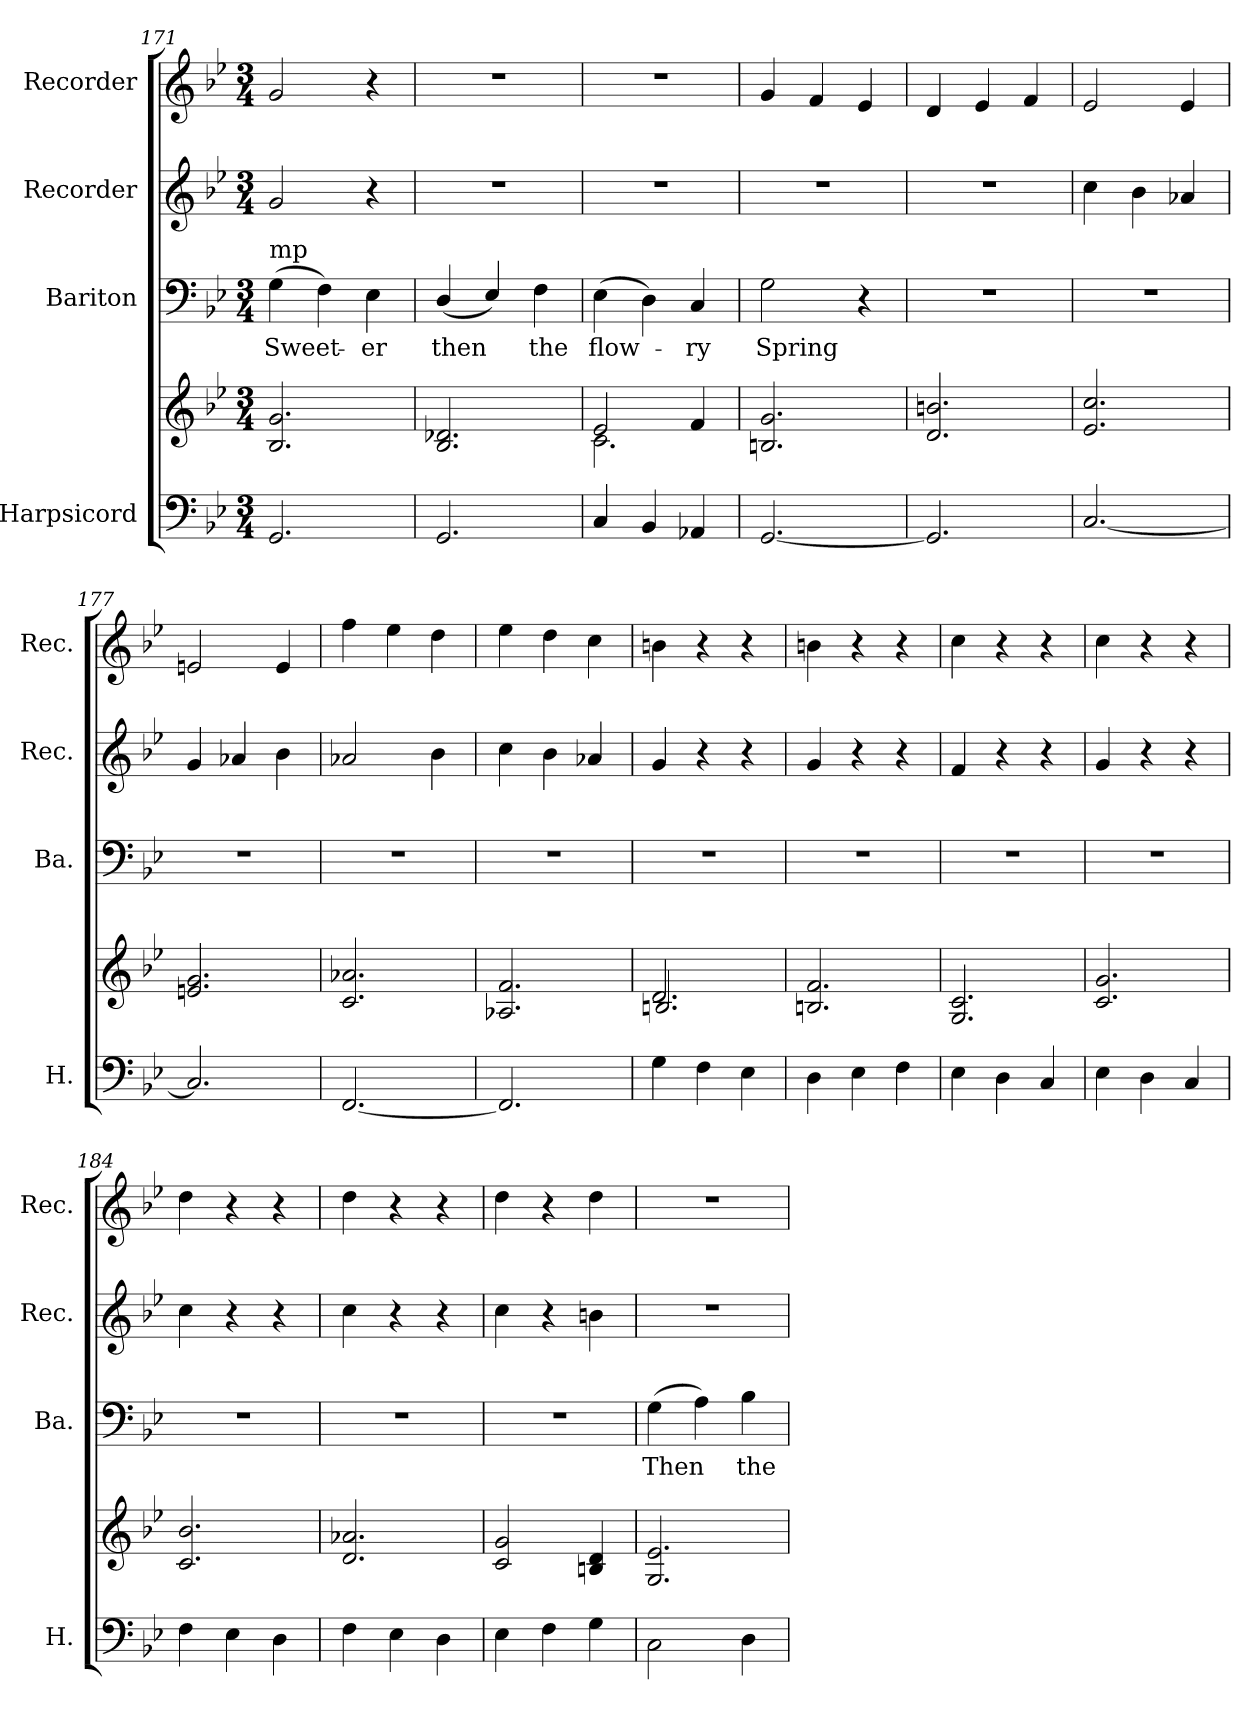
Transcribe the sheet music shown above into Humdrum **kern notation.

**kern	**kern	**kern	**text	**kern	**kern
*part4	*part4	*part3	*part3	*part2	*part1
*staff5	*staff4	*staff3	*staff3	*staff2	*staff1
*I"Harpsicord	*	*I"Bariton	*	*I"Recorder	*I"Recorder
*I'H.	*	*I'Ba.	*	*I'Rec.	*I'Rec.
*clefF4	*clefG2	*clefF4	*	*clefG2	*clefG2
*k[b-e-]	*k[b-e-]	*k[b-e-]	*	*k[b-e-]	*k[b-e-]
*M3/4	*M3/4	*M3/4	*	*M3/4	*M3/4
=171	=171	=171	=171	=171	=171
*^	*	*	*	*	*
!	!	!	!LO:TX:a:t=mp	!	!	!
!	!	!	!	!LO:LY:b	!	!
2.ryy	2.GG/	2.B-/ 2.g/	(>4G\	Sweet-	2g/	2g/
.	.	.	4F\)	.	.	.
!	!	!	!	!LO:LY:b	!	!
.	.	.	4E-\	-er	4r	4r
=172	=172	=172	=172	=172	=172	=172
!	!	!	!	!LO:LY:b	!	!
2.ryy	2.GG/	2.B-/ 2.d-X/	(<4D/	then	2.r	2.r
.	.	.	4E-/)	.	.	.
!	!	!	!	!LO:LY:b	!	!
.	.	.	4F\	the	.	.
=173	=173	=173	=173	=173	=173	=173
*	*	*^	*	*	*	*
!	!	!	!	!	!LO:LY:b	!	!
2.ryy	4C/	2e-/	2.c\	(>4E-\	flow--	2.r	2.r
.	4BB-/	.	.	4D\)	.	.	.
!	!	!	!	!	!LO:LY:b	!	!
.	4AA-X/	4f/	.	4C/	-ry	.	.
*	*	*v	*v	*	*	*	*
!!LO:LB:g=z
=174	=174	=174	=174	=174	=174	=174
!	!	!	!	!LO:LY:b	!	!
2.ryy	[2.GG/	2.Bn/ 2.g/	2G\	Spring	2.r	4g/
.	.	.	.	.	.	4f/
.	.	.	4r	.	.	4e-/
=175	=175	=175	=175	=175	=175	=175
2.ryy	2.GG/]	2.d/ 2.bn/	2.r	.	2.r	4d/
.	.	.	.	.	.	4e-/
.	.	.	.	.	.	4f/
=176	=176	=176	=176	=176	=176	=176
2.ryy	[2.C/	2.e-/ 2.cc/	2.r	.	4cc\	2e-/
.	.	.	.	.	4b-\	.
.	.	.	.	.	4a-X/	4e-/
=177	=177	=177	=177	=177	=177	=177
2.ryy	2.C/]	2.en/ 2.g/	2.r	.	4g/	2en/
.	.	.	.	.	4a-X/	.
.	.	.	.	.	4b-\	4e/
=178	=178	=178	=178	=178	=178	=178
2.ryy	[2.FF/	2.c/ 2.a-X/	2.r	.	2a-X/	4ff\
.	.	.	.	.	.	4ee-\
.	.	.	.	.	4b-\	4dd\
=179	=179	=179	=179	=179	=179	=179
2.ryy	2.FF/]	2.A-X/ 2.f/	2.r	.	4cc\	4ee-\
.	.	.	.	.	4b-\	4dd\
.	.	.	.	.	4a-X/	4cc\
!!LO:PB:g=z
=180	=180	=180	=180	=180	=180	=180
*	*	*^	*	*	*	*
2.ryy	4G\	2.d/	2.Bn/	2.r	.	4g/	4bn\
.	4F\	.	.	.	.	4r	4r
.	4E-\	.	.	.	.	4r	4r
*	*	*v	*v	*	*	*	*
=181	=181	=181	=181	=181	=181	=181
2.ryy	4D\	2.Bn/ 2.f/	2.r	.	4g/	4bn\
.	4E-\	.	.	.	4r	4r
.	4F\	.	.	.	4r	4r
=182	=182	=182	=182	=182	=182	=182
2.ryy	4E-\	2.G/ 2.c/	2.r	.	4f/	4cc\
.	4D\	.	.	.	4r	4r
.	4C/	.	.	.	4r	4r
=183	=183	=183	=183	=183	=183	=183
2.ryy	4E-\	2.c/ 2.g/	2.r	.	4g/	4cc\
.	4D\	.	.	.	4r	4r
.	4C/	.	.	.	4r	4r
=184	=184	=184	=184	=184	=184	=184
2.ryy	4F\	2.c/ 2.b-/	2.r	.	4cc\	4dd\
.	4E-\	.	.	.	4r	4r
.	4D\	.	.	.	4r	4r
=185	=185	=185	=185	=185	=185	=185
2.ryy	4F\	2.d/ 2.a-X/	2.r	.	4cc\	4dd\
.	4E-\	.	.	.	4r	4r
.	4D\	.	.	.	4r	4r
!!LO:LB:g=z
=186	=186	=186	=186	=186	=186	=186
2.ryy	4E-\	2c/ 2g/	2.r	.	4cc\	4dd\
.	4F\	.	.	.	4r	4r
.	4G\	4Bn/ 4d/	.	.	4bn\	4dd\
=187	=187	=187	=187	=187	=187	=187
!	!	!	!	!LO:LY:b	!	!
2.ryy	2C\	2.G/ 2.e-/	(>4G\	Then	2.r	2.r
.	.	.	4A\)	.	.	.
!	!	!	!	!LO:LY:b	!	!
.	4D\	.	4B-\	the	.	.
*v	*v	*	*	*	*	*
=	=	=	=	=	=
*-	*-	*-	*-	*-	*-
